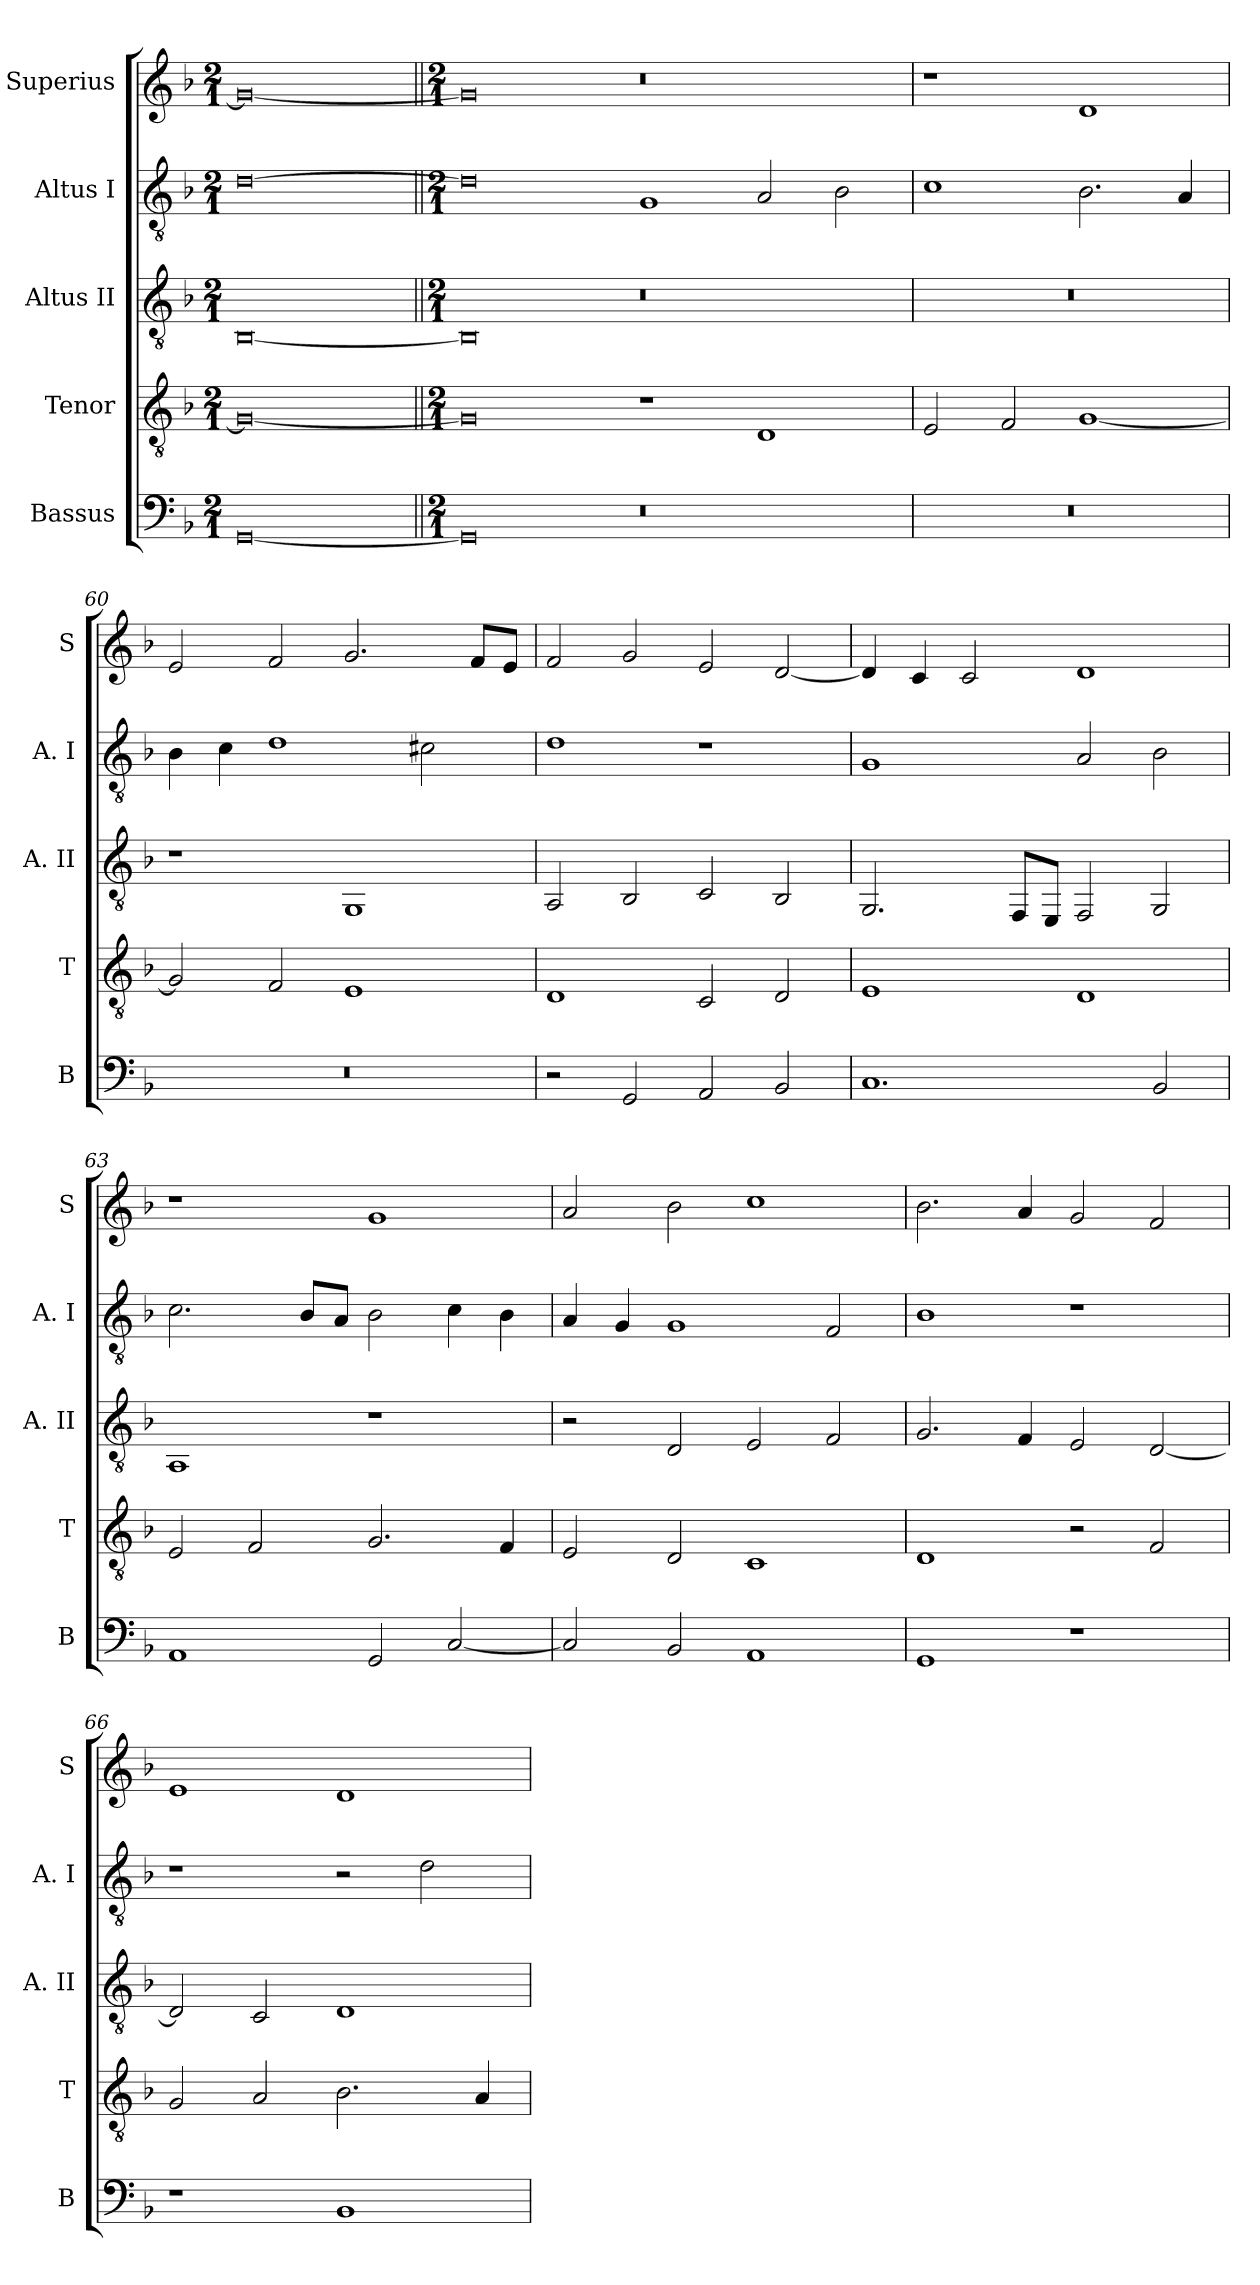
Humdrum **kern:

**kern	**kern	**kern	**kern	**kern
*part5	*part4	*part3	*part2	*part1
*staff5	*staff4	*staff3	*staff2	*staff1
*I"Bassus	*I"Tenor	*I"Altus II	*I"Altus I	*I"Superius
*I'B	*I'T	*I'A. II	*I'A. I	*I'S
*clefF4	*clefGv2	*clefGv2	*clefGv2	*clefG2
*k[b-]	*k[b-]	*k[b-]	*k[b-]	*k[b-]
*F:	*F:	*F:	*F:	*F:
*M2/1	*M2/1	*M2/1	*M2/1	*M2/1
=	=	=	=	=
[0GG	0G_	[0BB-	[0d	0g_
=||	=||	=||	=||	=||
*M2/1	*M2/1	*M2/1	*M2/1	*M2/1
0GG]	0G]	0BB-]	0d]	0g]
0r	1r	0r	1G	0r
.	1D	.	2A	.
.	.	.	2B-	.
=59	=59	=59	=59	=59
0r	2E	0r	1c	1r
.	2F	.	.	.
.	[1G	.	2.B-	1d
.	.	.	4A	.
=60	=60	=60	=60	=60
0r	2G]	1r	4B-	2e
.	.	.	4c	.
.	2F	.	1d	2f
.	1E	1GG	.	2.g
.	.	.	2c#X	.
.	.	.	.	8fL
.	.	.	.	8eJ
=61	=61	=61	=61	=61
2r	1D	2AA	1d	2f
2GG	.	2BB-	.	2g
2AA	2C	2C	1r	2e
2BB-	2D	2BB-	.	[2d
=62	=62	=62	=62	=62
1.C	1E	2.GG	1G	4d]
.	.	.	.	4c
.	.	.	.	2c
.	.	8FFL	.	.
.	.	8EEJ	.	.
.	1D	2FF	2A	1d
2BB-	.	2GG	2B-	.
=63	=63	=63	=63	=63
1AA	2E	1AA	2.c	1r
.	2F	.	.	.
.	.	.	8B-L	.
.	.	.	8AJ	.
2GG	2.G	1r	2B-	1g
[2C	.	.	4c	.
.	4F	.	4B-	.
=64	=64	=64	=64	=64
2C]	2E	2r	4A	2a
.	.	.	4G	.
2BB-	2D	2D	1G	2b-
1AA	1C	2E	.	1cc
.	.	2F	2F	.
=65	=65	=65	=65	=65
1GG	1D	2.G	1B-	2.b-
.	.	4F	.	4a
1r	2r	2E	1r	2g
.	2F	[2D	.	2f
=66	=66	=66	=66	=66
1r	2G	2D]	1r	1e
.	2A	2C	.	.
1BB-	2.B-	1D	2r	1d
.	.	.	2d	.
.	4A	.	.	.
=	=	=	=	=
*-	*-	*-	*-	*-
